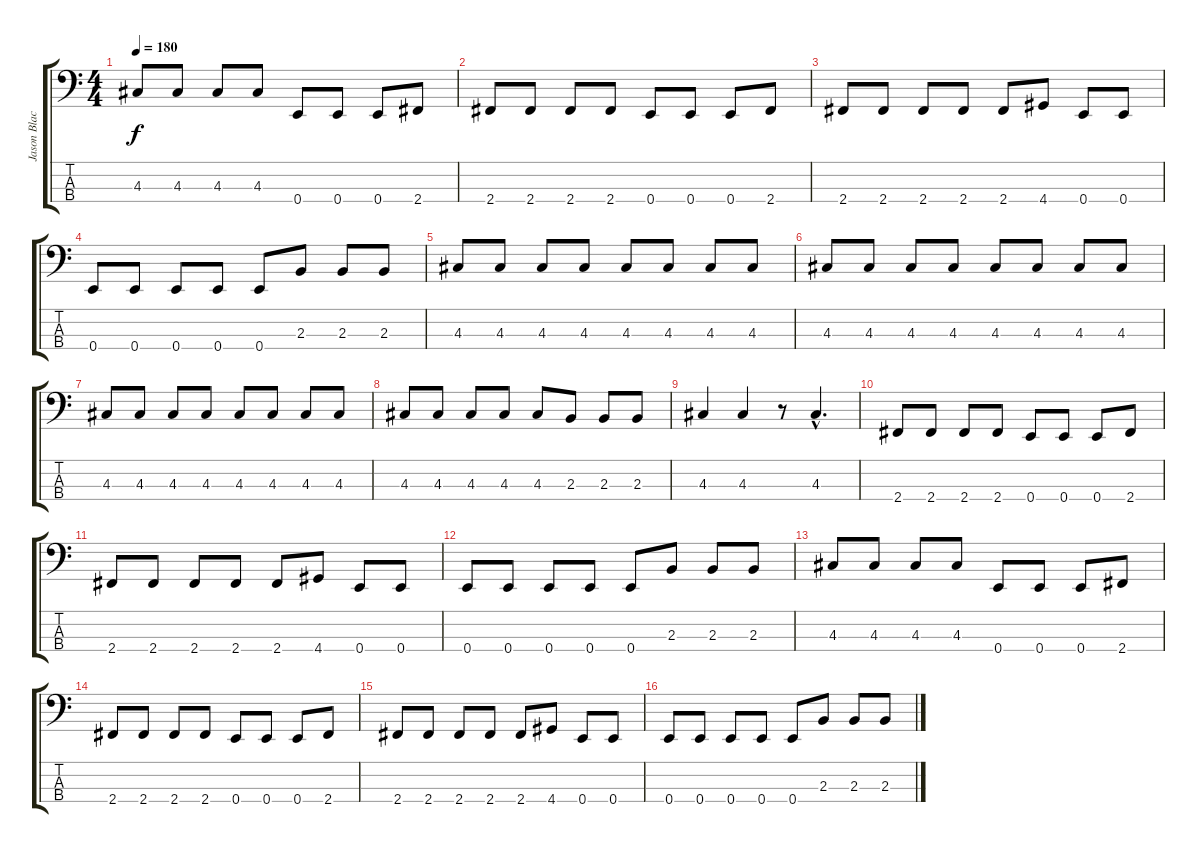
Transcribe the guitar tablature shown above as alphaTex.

\track ("Jason Black" "Jason Blac") {instrument electricbassfinger}
\staff {score tabs}
\tuning (G2 D2 A1 E1) {hide}
\ts (4 4)
\tempo 180
\clef f4
\ks c
4.3.8{dy f} 4.3.8 4.3.8 4.3.8 0.4.8 0.4.8 0.4.8 2.4.8 |
2.4.8 2.4.8 2.4.8 2.4.8 0.4.8 0.4.8 0.4.8 2.4.8 |
2.4.8 2.4.8 2.4.8 2.4.8 2.4.8 4.4.8 0.4.8 0.4.8 |
0.4.8 0.4.8 0.4.8 0.4.8 0.4.8 2.3.8 2.3.8 2.3.8 |
4.3.8 4.3.8 4.3.8 4.3.8 4.3.8 4.3.8 4.3.8 4.3.8 |
4.3.8 4.3.8 4.3.8 4.3.8 4.3.8 4.3.8 4.3.8 4.3.8 |
4.3.8 4.3.8 4.3.8 4.3.8 4.3.8 4.3.8 4.3.8 4.3.8 |
4.3.8 4.3.8 4.3.8 4.3.8 4.3.8 2.3.8 2.3.8 2.3.8 |
4.3.4 4.3.4 r.8 4.3{hac}.4{d} |
2.4.8 2.4.8 2.4.8 2.4.8 0.4.8 0.4.8 0.4.8 2.4.8 |
2.4.8 2.4.8 2.4.8 2.4.8 2.4.8 4.4.8 0.4.8 0.4.8 |
0.4.8 0.4.8 0.4.8 0.4.8 0.4.8 2.3.8 2.3.8 2.3.8 |
4.3.8 4.3.8 4.3.8 4.3.8 0.4.8 0.4.8 0.4.8 2.4.8 |
2.4.8 2.4.8 2.4.8 2.4.8 0.4.8 0.4.8 0.4.8 2.4.8 |
2.4.8 2.4.8 2.4.8 2.4.8 2.4.8 4.4.8 0.4.8 0.4.8 |
0.4.8 0.4.8 0.4.8 0.4.8 0.4.8 2.3.8 2.3.8 2.3.8
